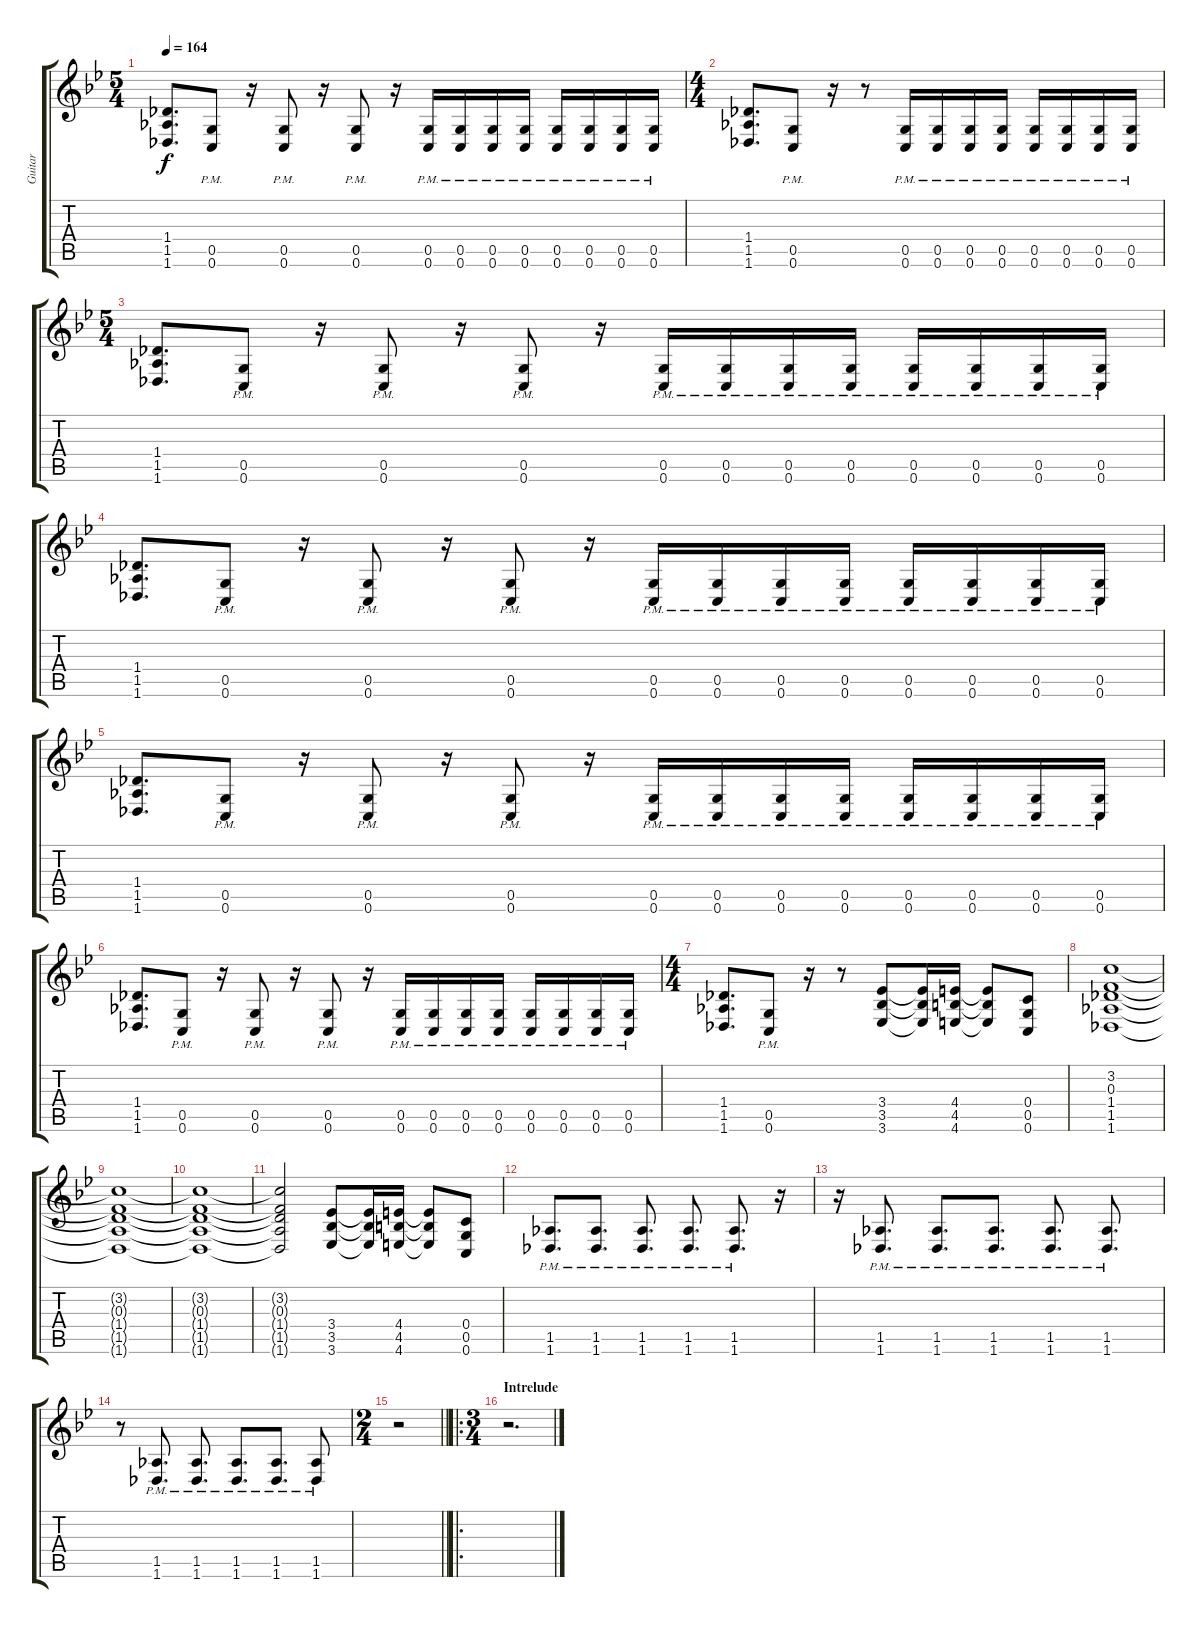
\track ("Guitar" "Guitar") {instrument distortionguitar}
\staff {score tabs}
\tuning (D4 A3 F3 C3 G2 C2) {hide}
\ts (5 4)
\tempo 164
\clef g2
\ks bb
(1.4 1.5 1.6).8{d dy f} (0.5{pm} 0.6{pm}).8 r.16 (0.5{pm} 0.6{pm}).8 r.16 (0.5{pm} 0.6{pm}).8 r.16 (0.5{pm} 0.6{pm}).16 (0.5{pm} 0.6{pm}).16 (0.5{pm} 0.6{pm}).16 (0.5{pm} 0.6{pm}).16 (0.5{pm} 0.6{pm}).16 (0.5{pm} 0.6{pm}).16 (0.5{pm} 0.6{pm}).16 (0.5{pm} 0.6{pm}).16 |
\ts (4 4)
(1.4 1.5 1.6).8{d} (0.5{pm} 0.6{pm}).8 r.16 r.8 (0.5{pm} 0.6{pm}).16 (0.5{pm} 0.6{pm}).16 (0.5{pm} 0.6{pm}).16 (0.5{pm} 0.6{pm}).16 (0.5{pm} 0.6{pm}).16 (0.5{pm} 0.6{pm}).16 (0.5{pm} 0.6{pm}).16 (0.5{pm} 0.6{pm}).16 |
\ts (5 4)
(1.4 1.5 1.6).8{d} (0.5{pm} 0.6{pm}).8 r.16 (0.5{pm} 0.6{pm}).8 r.16 (0.5{pm} 0.6{pm}).8 r.16 (0.5{pm} 0.6{pm}).16 (0.5{pm} 0.6{pm}).16 (0.5{pm} 0.6{pm}).16 (0.5{pm} 0.6{pm}).16 (0.5{pm} 0.6{pm}).16 (0.5{pm} 0.6{pm}).16 (0.5{pm} 0.6{pm}).16 (0.5{pm} 0.6{pm}).16 |
(1.4 1.5 1.6).8{d} (0.5{pm} 0.6{pm}).8 r.16 (0.5{pm} 0.6{pm}).8 r.16 (0.5{pm} 0.6{pm}).8 r.16 (0.5{pm} 0.6{pm}).16 (0.5{pm} 0.6{pm}).16 (0.5{pm} 0.6{pm}).16 (0.5{pm} 0.6{pm}).16 (0.5{pm} 0.6{pm}).16 (0.5{pm} 0.6{pm}).16 (0.5{pm} 0.6{pm}).16 (0.5{pm} 0.6{pm}).16 |
(1.4 1.5 1.6).8{d} (0.5{pm} 0.6{pm}).8 r.16 (0.5{pm} 0.6{pm}).8 r.16 (0.5{pm} 0.6{pm}).8 r.16 (0.5{pm} 0.6{pm}).16 (0.5{pm} 0.6{pm}).16 (0.5{pm} 0.6{pm}).16 (0.5{pm} 0.6{pm}).16 (0.5{pm} 0.6{pm}).16 (0.5{pm} 0.6{pm}).16 (0.5{pm} 0.6{pm}).16 (0.5{pm} 0.6{pm}).16 |
(1.4 1.5 1.6).8{d} (0.5{pm} 0.6{pm}).8 r.16 (0.5{pm} 0.6{pm}).8 r.16 (0.5{pm} 0.6{pm}).8 r.16 (0.5{pm} 0.6{pm}).16 (0.5{pm} 0.6{pm}).16 (0.5{pm} 0.6{pm}).16 (0.5{pm} 0.6{pm}).16 (0.5{pm} 0.6{pm}).16 (0.5{pm} 0.6{pm}).16 (0.5{pm} 0.6{pm}).16 (0.5{pm} 0.6{pm}).16 |
\ts (4 4)
(1.4 1.5 1.6).8{d} (0.5{pm} 0.6{pm}).8 r.16 r.8 (3.4 3.5 3.6).8 (3.4{t} 3.5{t} 3.6{t}).16 (4.4 4.5 4.6).16 (4.4{t} 4.5{t} 4.6{t}).8 (0.4 0.5 0.6).8 |
(3.2 0.3 1.4 1.5 1.6).1 |
(3.2{t} 0.3{t} 1.4{t} 1.5{t} 1.6{t}).1 |
(3.2{t} 0.3{t} 1.4{t} 1.5{t} 1.6{t}).1 |
(3.2{t} 0.3{t} 1.4{t} 1.5{t} 1.6{t}).2 (3.4 3.5 3.6).8 (3.4{t} 3.5{t} 3.6{t}).16 (4.4 4.5 4.6).16 (4.4{t} 4.5{t} 4.6{t}).8 (0.4 0.5 0.6).8 |
(1.5{pm} 1.6{pm}).8{d} (1.5{pm} 1.6{pm}).8{d} (1.5{pm} 1.6{pm}).8{d} (1.5{pm} 1.6{pm}).8{d} (1.5{pm} 1.6{pm}).8{d} r.16 |
r.16 (1.5{pm} 1.6{pm}).8{d} (1.5{pm} 1.6{pm}).8{d} (1.5{pm} 1.6{pm}).8{d} (1.5{pm} 1.6{pm}).8{d} (1.5{pm} 1.6{pm}).8{d} |
r.8 (1.5{pm} 1.6{pm}).8{d} (1.5{pm} 1.6{pm}).8{d} (1.5{pm} 1.6{pm}).8{d} (1.5{pm} 1.6{pm}).8{d} (1.5{pm} 1.6{pm}).8 |
\ts (2 4)
\barLineRight lightlight
r.2 |
\ro
\ts (3 4)
\section ("" "Intrelude")
r.2{d volume 0}
